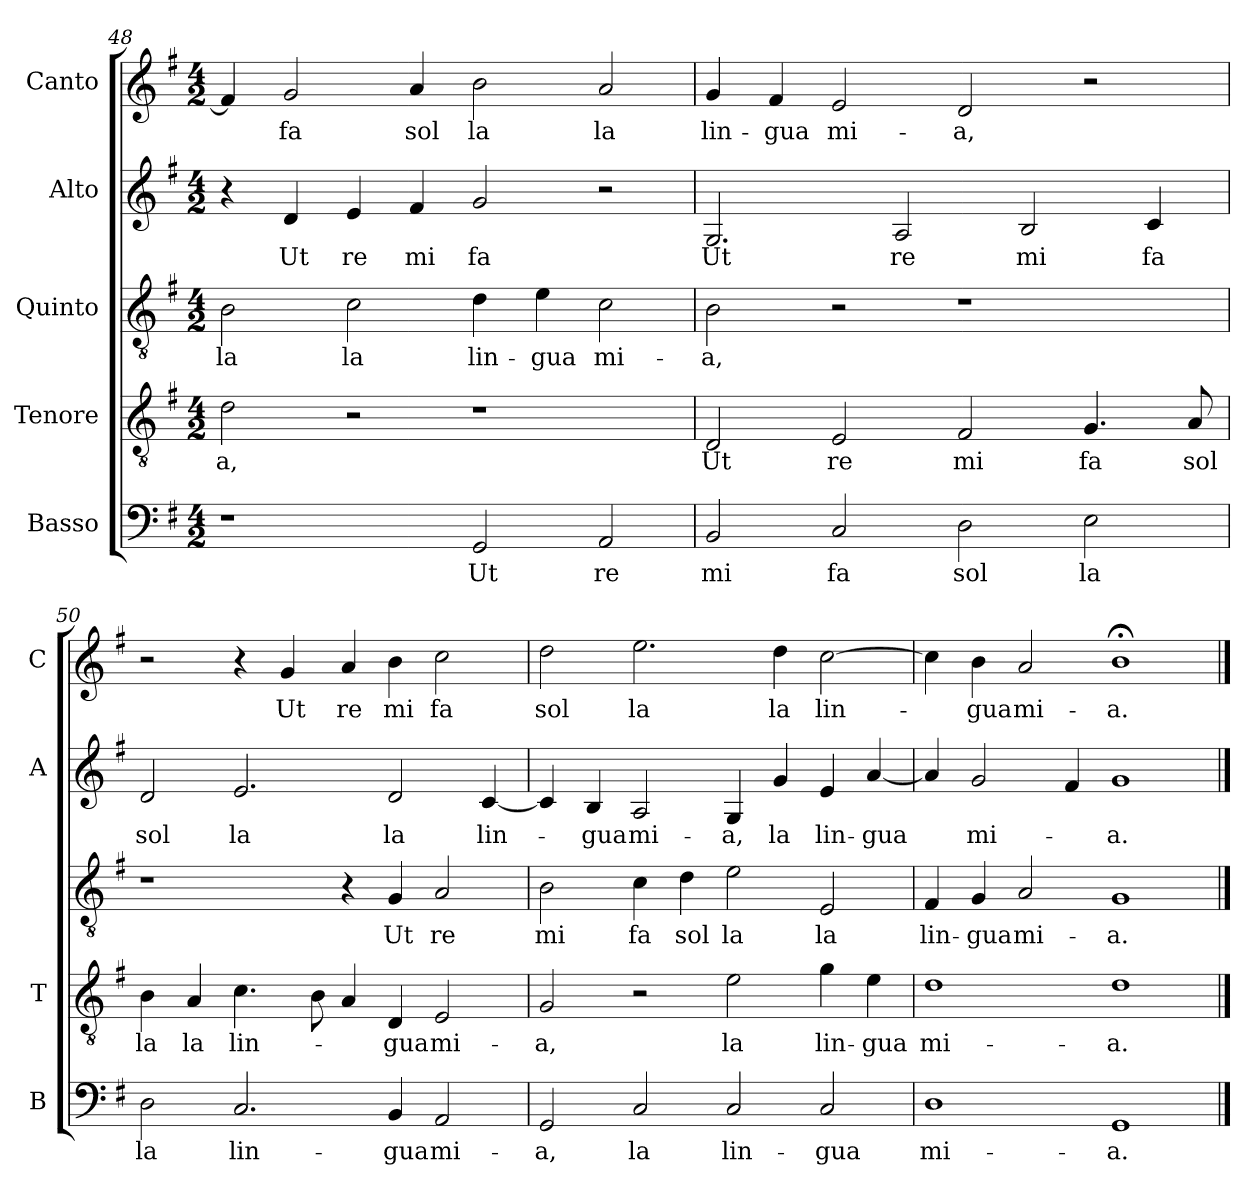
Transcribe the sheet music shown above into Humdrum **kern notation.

**kern	**text	**kern	**text	**kern	**text	**kern	**text	**kern	**text
*part5	*part5	*part4	*part4	*part3	*part3	*part2	*part2	*part1	*part1
*staff5	*staff5	*staff4	*staff4	*staff3	*staff3	*staff2	*staff2	*staff1	*staff1
*I"Basso	*	*I"Tenore	*	*I"Quinto	*	*I"Alto	*	*I"Canto	*
*I'B	*	*I'T	*	*	*	*I'A	*	*I'C	*
*clefF4	*	*clefGv2	*	*clefGv2	*	*clefG2	*	*clefG2	*
*k[f#]	*	*k[f#]	*	*k[f#]	*	*k[f#]	*	*k[f#]	*
*G:	*	*G:	*	*G:	*	*G:	*	*G:	*
*M4/2	*	*M4/2	*	*M4/2	*	*M4/2	*	*M4/2	*
=48	=48	=48	=48	=48	=48	=48	=48	=48	=48
!	!	!	!LO:LY:b	!	!LO:LY:b	!	!	!	!
1r	.	2d\	-a,	2B\	la	4r	.	4f#/]	.
!	!	!	!	!	!	!	!LO:LY:b	!	!LO:LY:b
.	.	.	.	.	.	4d/	Ut	2g/	fa
!	!	!	!	!	!LO:LY:b	!	!LO:LY:b	!	!
.	.	2r	.	2c\	la	4e/	re	.	.
!	!	!	!	!	!	!	!LO:LY:b	!	!LO:LY:b
.	.	.	.	.	.	4f#/	mi	4a/	sol
!	!LO:LY:b	!	!	!	!LO:LY:b	!	!LO:LY:b	!	!LO:LY:b
2GG/	Ut	1r	.	4d\	lin-	2g/	fa	2b\	la
!	!	!	!	!	!LO:LY:b	!	!	!	!
.	.	.	.	4e\	-gua	.	.	.	.
!	!LO:LY:b	!	!	!	!LO:LY:b	!	!	!	!LO:LY:b
2AA/	re	.	.	2c\	mi-	2r	.	2a/	la
!!LO:LB:g=z
=49	=49	=49	=49	=49	=49	=49	=49	=49	=49
!	!LO:LY:b	!	!LO:LY:b	!	!LO:LY:b	!	!LO:LY:b	!	!LO:LY:b
2BB/	mi	2D/	Ut	2B\	-a,	2.G/	Ut	4g/	lin-
!	!	!	!	!	!	!	!	!	!LO:LY:b
.	.	.	.	.	.	.	.	4f#/	-gua
!	!LO:LY:b	!	!LO:LY:b	!	!	!	!	!	!LO:LY:b
2C/	fa	2E/	re	2r	.	.	.	2e/	mi-
!	!	!	!	!	!	!	!LO:LY:b	!	!
.	.	.	.	.	.	2A/	re	.	.
!	!LO:LY:b	!	!LO:LY:b	!	!	!	!	!	!LO:LY:b
2D\	sol	2F#/	mi	1r	.	.	.	2d/	-a,
!	!	!	!	!	!	!	!LO:LY:b	!	!
.	.	.	.	.	.	2B/	mi	.	.
!	!LO:LY:b	!	!LO:LY:b	!	!	!	!	!	!
2E\	la	4.G/	fa	.	.	.	.	2r	.
!	!	!	!	!	!	!	!LO:LY:b	!	!
.	.	.	.	.	.	4c/	fa	.	.
!	!	!	!LO:LY:b	!	!	!	!	!	!
.	.	8A/	sol	.	.	.	.	.	.
=50	=50	=50	=50	=50	=50	=50	=50	=50	=50
!	!LO:LY:b	!	!LO:LY:b	!	!	!	!LO:LY:b	!	!
2D\	la	4B\	la	1r	.	2d/	sol	2r	.
!	!	!	!LO:LY:b	!	!	!	!	!	!
.	.	4A/	la	.	.	.	.	.	.
!	!LO:LY:b	!	!LO:LY:b	!	!	!	!LO:LY:b	!	!
2.C/	lin-	4.c\	lin-	.	.	2.e/	la	4r	.
!	!	!	!	!	!	!	!	!	!LO:LY:b
.	.	.	.	.	.	.	.	4g/	Ut
.	.	8B\	.	.	.	.	.	.	.
!	!	!	!	!	!	!	!	!	!LO:LY:b
.	.	4A/	.	4r	.	.	.	4a/	re
!	!LO:LY:b	!	!LO:LY:b	!	!LO:LY:b	!	!LO:LY:b	!	!LO:LY:b
4BB/	-gua	4D/	-gua	4G/	Ut	2d/	la	4b\	mi
!	!LO:LY:b	!	!LO:LY:b	!	!LO:LY:b	!	!	!	!LO:LY:b
2AA/	mi-	2E/	mi-	2A/	re	.	.	2cc\	fa
!	!	!	!	!	!	!	!LO:LY:b	!	!
.	.	.	.	.	.	[4c/	lin-	.	.
=51	=51	=51	=51	=51	=51	=51	=51	=51	=51
!	!LO:LY:b	!	!LO:LY:b	!	!LO:LY:b	!	!	!	!LO:LY:b
2GG/	-a,	2G/	-a,	2B\	mi	4c/]	.	2dd\	sol
!	!	!	!	!	!	!	!LO:LY:b	!	!
.	.	.	.	.	.	4B/	-gua	.	.
!	!LO:LY:b	!	!	!	!LO:LY:b	!	!LO:LY:b	!	!LO:LY:b
2C/	la	2r	.	4c\	fa	2A/	mi-	2.ee\	la
!	!	!	!	!	!LO:LY:b	!	!	!	!
.	.	.	.	4d\	sol	.	.	.	.
!	!LO:LY:b	!	!LO:LY:b	!	!LO:LY:b	!	!LO:LY:b	!	!
2C/	lin-	2e\	la	2e\	la	4G/	-a,	.	.
!	!	!	!	!	!	!	!LO:LY:b	!	!LO:LY:b
.	.	.	.	.	.	4g/	la	4dd\	la
!	!LO:LY:b	!	!LO:LY:b	!	!LO:LY:b	!	!LO:LY:b	!	!LO:LY:b
2C/	-gua	4g\	lin-	2E/	la	4e/	lin-	[2cc\	lin-
!	!	!	!LO:LY:b	!	!	!	!LO:LY:b	!	!
.	.	4e\	-gua	.	.	[4a/	-gua	.	.
=52	=52	=52	=52	=52	=52	=52	=52	=52	=52
!	!LO:LY:b	!	!LO:LY:b	!	!LO:LY:b	!	!	!	!
1D	mi-	1d	mi-	4F#/	lin-	4a/]	.	4cc\]	.
!	!	!	!	!	!LO:LY:b	!	!LO:LY:b	!	!LO:LY:b
.	.	.	.	4G/	-gua	2g/	mi-	4b\	-gua
!	!	!	!	!	!LO:LY:b	!	!	!	!LO:LY:b
.	.	.	.	2A/	mi-	.	.	2a/	mi-
.	.	.	.	.	.	4f#/	.	.	.
!	!LO:LY:b	!	!LO:LY:b	!	!LO:LY:b	!	!LO:LY:b	!	!LO:LY:b
1GG	-a.	1d	-a.	1G	-a.	1g	-a.	1b;<	-a.
==	==	==	==	==	==	==	==	==	==
*-	*-	*-	*-	*-	*-	*-	*-	*-	*-
